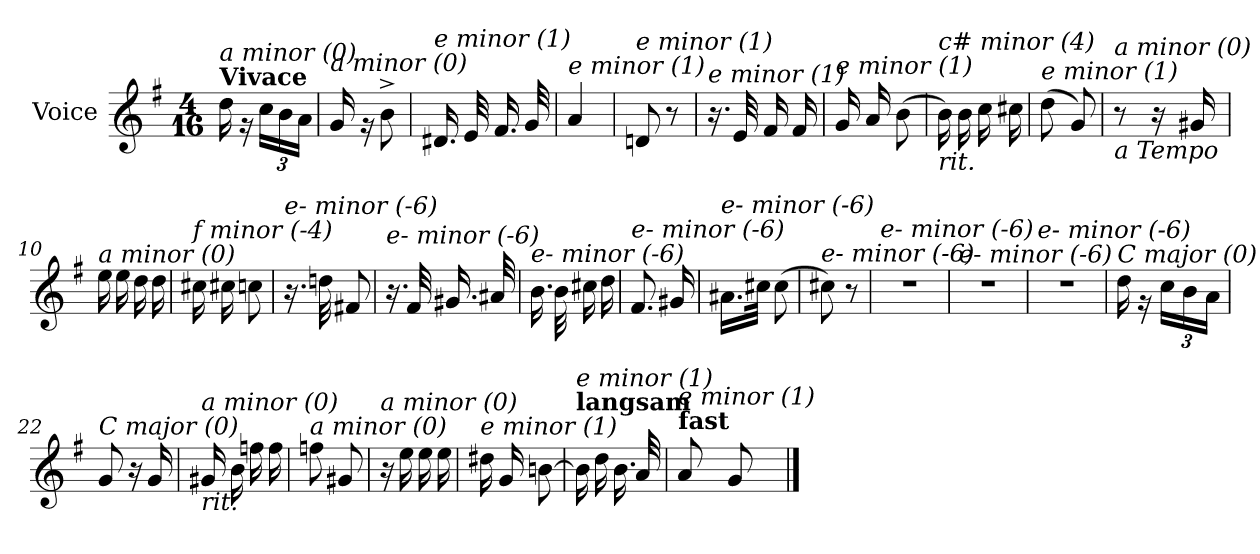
**kern
*part1
*staff1
*I"Voice
*I'V
*clefG2
*k[f#]
*M4/16
*MM40
=
!LO:TX:a:B:t=Vivace
!LO:TX:i:t=a minor (0)
16dd\
16rg
*Xbrackettup
24cc\LL
24b\
24a\JJ
=1
!LO:TX:i:t=a minor (0)
16g/
16rg
8b^\
=2
!LO:TX:i:t=e minor (1)
16.d#X/
32e/
16.f#/
32g/
=3
!LO:TX:i:t=e minor (1)
4a/
=4
!LO:TX:i:t=e minor (1)
8dn/
8r
=5
!LO:TX:i:t=e minor (1)
16.r
32e/
16f#/
16f#/
=6
!LO:TX:i:t=e minor (1)
16g/
16a/
(>8b\
=7
!LO:TX:b:i:t=rit.
!LO:TX:i:t=c# minor (4)
16b\)
16b\
16cc\
16cc#X\
=8
!LO:TX:i:t=e minor (1)
(>8dd\
8g/)
=9
!LO:TX:b:i:t=a Tempo
!LO:TX:i:t=a minor (0)
8r
16r
16g#X/
=10
!LO:TX:i:t=a minor (0)
16ee\
16ee\
16dd\
16dd\
!!LO:LB:g=z
=11
!LO:TX:i:t=f minor (-4)
16cc#Xi\
16cc#Xi\
8cc\
=12
!LO:TX:i:t=e- minor (-6)
16.r
32ddn\
8f#X/
=13
!LO:TX:i:t=e- minor (-6)
16.r
32f#/
16.g#X/
32a#X/
=14
!LO:TX:i:t=e- minor (-6)
16.b\
32b\
16cc#X\
16dd\
=15
!LO:TX:i:t=e- minor (-6)
8.f#/
16g#X/
=16
!LO:TX:i:t=e- minor (-6)
16.a#X\LL
32cc#X\JJk
(>8cc#\
=17
!LO:TX:i:t=e- minor (-6)
8cc#X\)
8r
=18
!LO:TX:i:t=e- minor (-6)
4r
=19
!LO:TX:i:t=e- minor (-6)
4r
=20
!LO:TX:i:t=e- minor (-6)
4r
=21
!LO:TX:i:t=C major (0)
16dd\
16rg
24cc\LL
24b\
24a\JJ
=22
!LO:TX:i:t=C major (0)
8g/
16r
16g/
!!LO:LB:g=z
=23
!LO:TX:b:i:t=rit.
!LO:TX:i:t=a minor (0)
16g#X/
16b\
16ffn\
16ff\
=24
!LO:TX:i:t=a minor (0)
8ffn\
8g#X/
=25
!LO:TX:i:t=a minor (0)
16r
16ee\
16ee\
16ee\
=26
!LO:TX:i:t=e minor (1)
16dd#Xi\
16g/
[8bn\
=27
!LO:TX:a:B:t=langsam
!LO:TX:i:t=e minor (1)
16b\]
16dd\
16.b\
32a/
=28
!LO:TX:a:B:t=fast
!LO:TX:i:t=e minor (1)
8a/
8g/
==
*-
